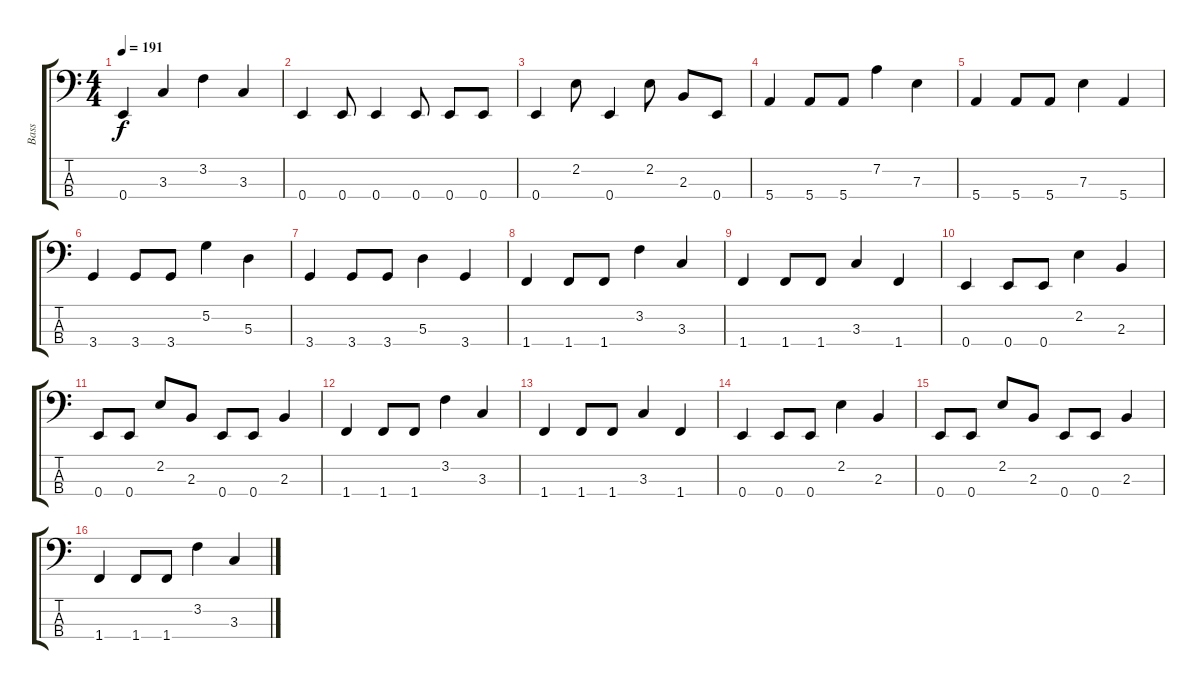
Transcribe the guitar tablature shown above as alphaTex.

\track ("Bass" "Bass") {instrument electricbassfinger}
\staff {score tabs}
\tuning (G2 D2 A1 E1) {hide}
\ts (4 4)
\tempo 191
\clef f4
\ks c
0.4.4{dy f} 3.3.4 3.2.4 3.3.4 |
0.4.4 0.4.8 0.4.4 0.4.8 0.4.8 0.4.8 |
0.4.4 2.2.8 0.4.4 2.2.8 2.3.8 0.4.8 |
5.4.4 5.4.8 5.4.8 7.2.4 7.3.4 |
5.4.4 5.4.8 5.4.8 7.3.4 5.4.4 |
3.4.4 3.4.8 3.4.8 5.2.4 5.3.4 |
3.4.4 3.4.8 3.4.8 5.3.4 3.4.4 |
1.4.4 1.4.8 1.4.8 3.2.4 3.3.4 |
1.4.4 1.4.8 1.4.8 3.3.4 1.4.4 |
0.4.4 0.4.8 0.4.8 2.2.4 2.3.4 |
0.4.8 0.4.8 2.2.8 2.3.8 0.4.8 0.4.8 2.3.4 |
1.4.4 1.4.8 1.4.8 3.2.4 3.3.4 |
1.4.4 1.4.8 1.4.8 3.3.4 1.4.4 |
0.4.4 0.4.8 0.4.8 2.2.4 2.3.4 |
0.4.8 0.4.8 2.2.8 2.3.8 0.4.8 0.4.8 2.3.4 |
1.4.4 1.4.8 1.4.8 3.2.4 3.3.4
